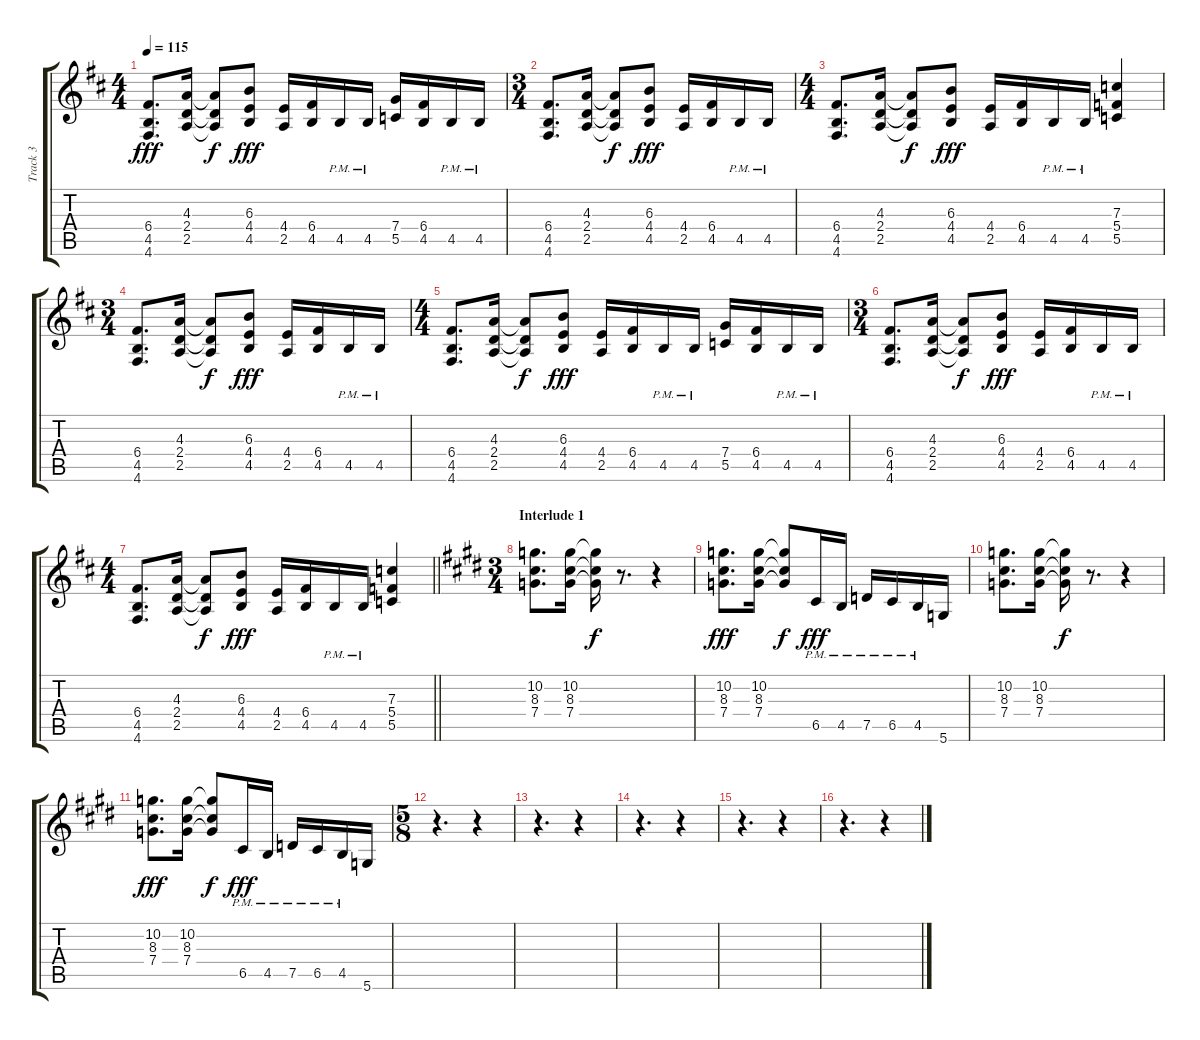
\track ("Track 3" "Track 3") {instrument distortionguitar}
\staff {score tabs}
\tuning (D4 A3 F3 C3 G2 D2) {hide}
\ts (4 4)
\tempo 115
\clef g2
\ks bminor
(6.4 4.5 4.6).8{d dy fff} (4.3 2.4 2.5).16 (4.3{t} 2.4{t} 2.5{t}).8{dy f} (6.3 4.4 4.5).8{dy fff} (4.4 2.5).16 (6.4 4.5).16 4.5{pm}.16 4.5{pm}.16 (7.4 5.5).16 (6.4 4.5).16 4.5{pm}.16 4.5{pm}.16 |
\ts (3 4)
(6.4 4.5 4.6).8{d} (4.3 2.4 2.5).16 (4.3{t} 2.4{t} 2.5{t}).8{dy f} (6.3 4.4 4.5).8{dy fff} (4.4 2.5).16 (6.4 4.5).16 4.5{pm}.16 4.5{pm}.16 |
\ts (4 4)
(6.4 4.5 4.6).8{d} (4.3 2.4 2.5).16 (4.3{t} 2.4{t} 2.5{t}).8{dy f} (6.3 4.4 4.5).8{dy fff} (4.4 2.5).16 (6.4 4.5).16 4.5{pm}.16 4.5{pm}.16 (7.3 5.4 5.5).4 |
\ts (3 4)
(6.4 4.5 4.6).8{d} (4.3 2.4 2.5).16 (4.3{t} 2.4{t} 2.5{t}).8{dy f} (6.3 4.4 4.5).8{dy fff} (4.4 2.5).16 (6.4 4.5).16 4.5{pm}.16 4.5{pm}.16 |
\ts (4 4)
(6.4 4.5 4.6).8{d} (4.3 2.4 2.5).16 (4.3{t} 2.4{t} 2.5{t}).8{dy f} (6.3 4.4 4.5).8{dy fff} (4.4 2.5).16 (6.4 4.5).16 4.5{pm}.16 4.5{pm}.16 (7.4 5.5).16 (6.4 4.5).16 4.5{pm}.16 4.5{pm}.16 |
\ts (3 4)
(6.4 4.5 4.6).8{d} (4.3 2.4 2.5).16 (4.3{t} 2.4{t} 2.5{t}).8{dy f} (6.3 4.4 4.5).8{dy fff} (4.4 2.5).16 (6.4 4.5).16 4.5{pm}.16 4.5{pm}.16 |
\ts (4 4)
\barLineRight lightlight
(6.4 4.5 4.6).8{d} (4.3 2.4 2.5).16 (4.3{t} 2.4{t} 2.5{t}).8{dy f} (6.3 4.4 4.5).8{dy fff} (4.4 2.5).16 (6.4 4.5).16 4.5{pm}.16 4.5{pm}.16 (7.3 5.4 5.5).4 |
\ts (3 4)
\section ("" "Interlude 1")
\ks c#minor
(10.2 8.3 7.4).8{d} (10.2 8.3 7.4).16 (10.2{t} 8.3{t} 7.4{t}).16{dy f} r.8{d} r.4 |
(10.2 8.3 7.4).8{d dy fff} (10.2 8.3 7.4).16 (10.2{t} 8.3{t} 7.4{t}).8{dy f} 6.5{pm}.16{dy fff} 4.5{pm}.16 7.5{pm}.16 6.5{pm}.16 4.5{pm}.16 5.6.16 |
(10.2 8.3 7.4).8{d} (10.2 8.3 7.4).16 (10.2{t} 8.3{t} 7.4{t}).16{dy f} r.8{d} r.4 |
(10.2 8.3 7.4).8{d dy fff} (10.2 8.3 7.4).16 (10.2{t} 8.3{t} 7.4{t}).8{dy f} 6.5{pm}.16{dy fff} 4.5{pm}.16 7.5{pm}.16 6.5{pm}.16 4.5{pm}.16 5.6.16 |
\ts (5 8)
r.4{d} r.4 |
r.4{d} r.4 |
r.4{d} r.4 |
r.4{d} r.4 |
r.4{d} r.4
